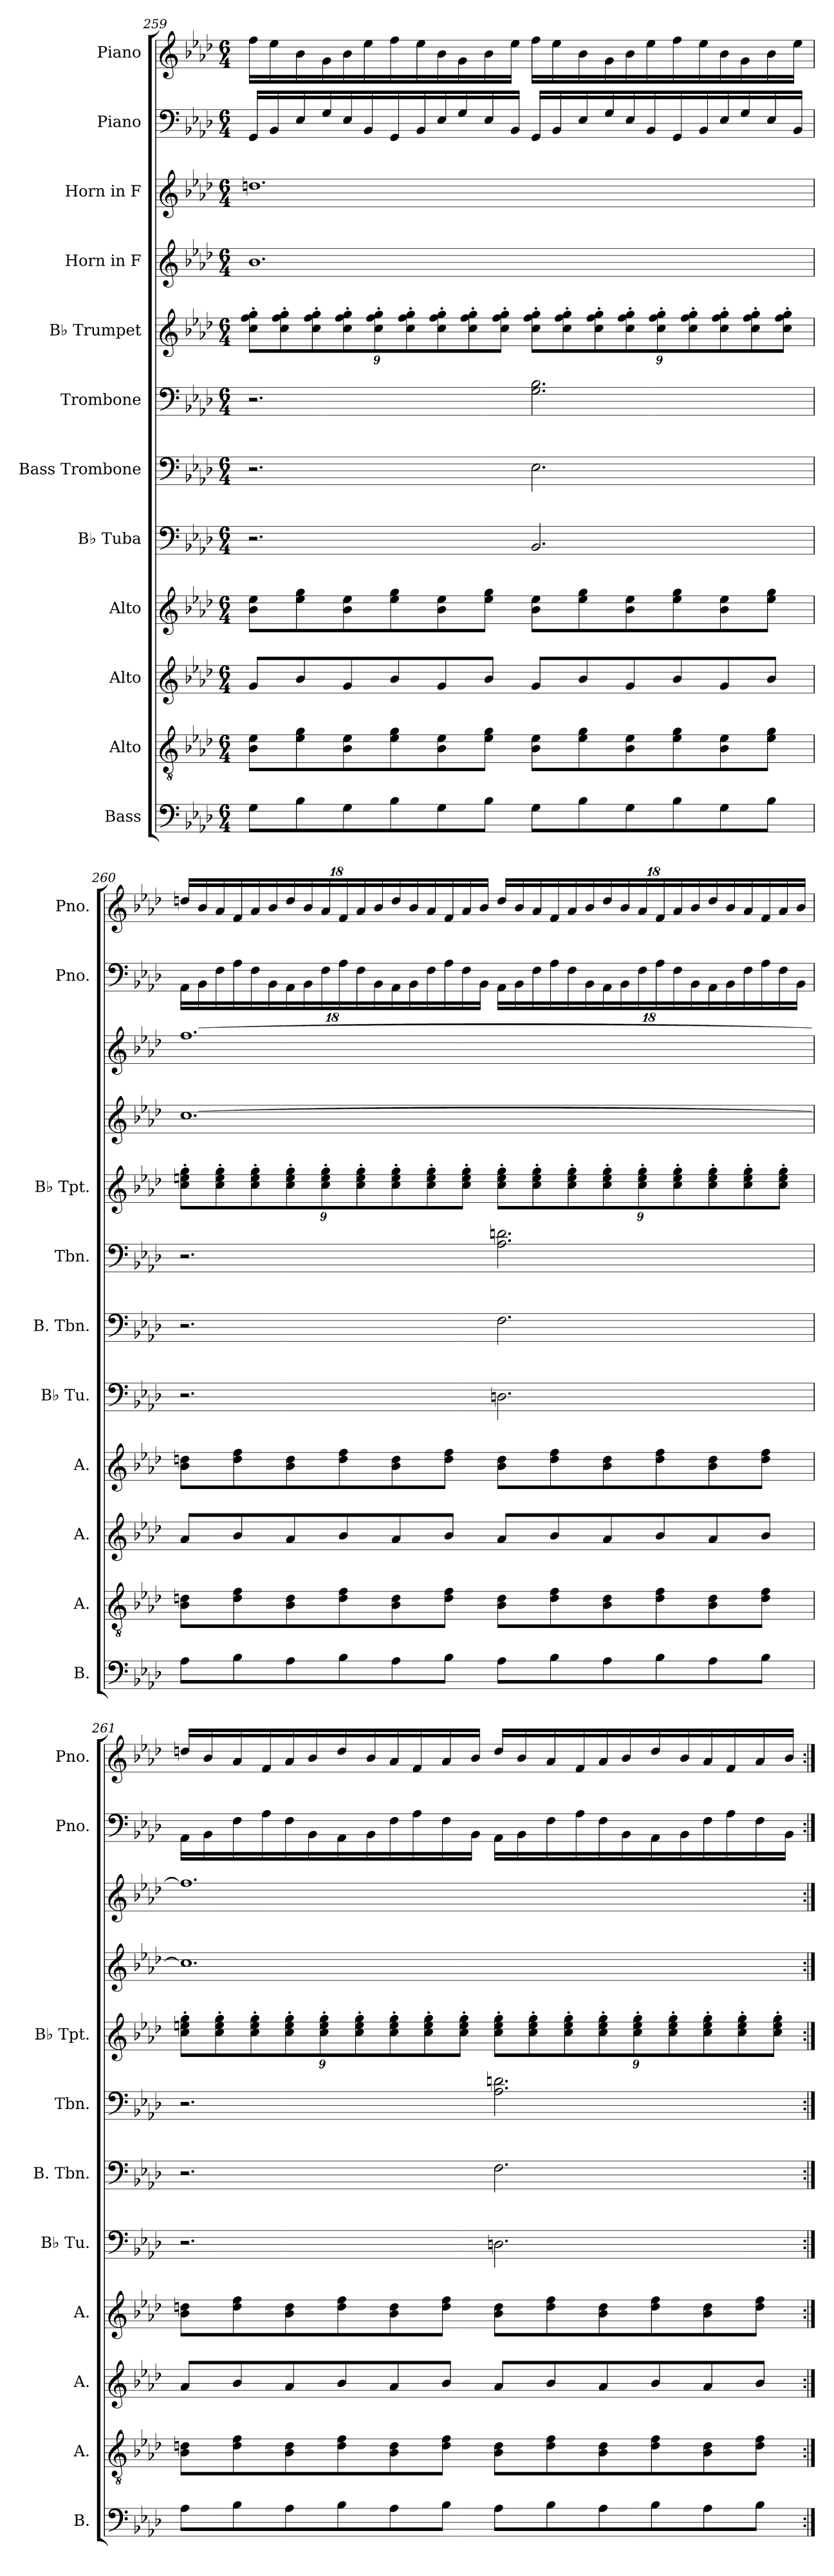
**kern	**kern	**kern	**kern	**kern	**kern	**kern	**kern	**kern	**kern	**kern	**kern
*part12	*part11	*part10	*part9	*part8	*part7	*part6	*part5	*part4	*part3	*part2	*part1
*staff12	*staff11	*staff10	*staff9	*staff8	*staff7	*staff6	*staff5	*staff4	*staff3	*staff2	*staff1
*I"Bass	*I"Alto	*I"Alto	*I"Alto	*I"B♭ Tuba	*I"Bass Trombone	*I"Trombone	*I"B♭ Trumpet	*I"Horn in F	*I"Horn in F	*I"Piano	*I"Piano
*I'B.	*I'A.	*I'A.	*I'A.	*I'B♭ Tu.	*I'B. Tbn.	*I'Tbn.	*I'B♭ Tpt.	*	*	*I'Pno.	*I'Pno.
!!LO:PB:g=z
*clefF4	*clefGv2	*clefG2	*clefG2	*clefF4	*clefF4	*clefF4	*clefG2	*clefG2	*clefG2	*clefF4	*clefG2
*	*	*	*	*	*	*	*ITrd1c2	*ITrd4c7	*ITrd4c7	*	*
*k[b-e-a-d-]	*k[b-e-a-d-]	*k[b-e-a-d-]	*k[b-e-a-d-]	*k[b-e-a-d-]	*k[b-e-a-d-]	*k[b-e-a-d-]	*k[b-e-a-d-g-c-]	*k[b-e-a-d-g-]	*k[b-e-a-d-g-]	*k[b-e-a-d-]	*k[b-e-a-d-]
*M6/4	*M6/4	*M6/4	*M6/4	*M6/4	*M6/4	*M6/4	*M6/4	*M6/4	*M6/4	*M6/4	*M6/4
*	*	*	*	*	*	*	*Xbrackettup	*	*	*	*
=259	=259	=259	=259	=259	=259	=259	=259	=259	=259	=259	=259
8G\L	8B-\ 8e-\L	8g/L	8b-\ 8ee-\L	2.r	2.r	2.r	12b-\' 12ee-\' 12ff\'L	1.e-	1.gn	16GG/LL	16ff\LL
.	.	.	.	.	.	.	.	.	.	16BB-/	16ee-\
.	.	.	.	.	.	.	12b-\' 12ee-\' 12ff\'	.	.	.	.
8B-\	8e-\ 8g\	8b-/	8ee-\ 8gg\	.	.	.	.	.	.	16E-/	16b-\
.	.	.	.	.	.	.	12b-\' 12ee-\' 12ff\'	.	.	.	.
.	.	.	.	.	.	.	.	.	.	16G/	16g\
8G\	8B-\ 8e-\	8g/	8b-\ 8ee-\	.	.	.	12b-\' 12ee-\' 12ff\'	.	.	16E-/	16b-\
.	.	.	.	.	.	.	.	.	.	16BB-/	16ee-\
.	.	.	.	.	.	.	12b-\' 12ee-\' 12ff\'	.	.	.	.
8B-\	8e-\ 8g\	8b-/	8ee-\ 8gg\	.	.	.	.	.	.	16GG/	16ff\
.	.	.	.	.	.	.	12b-\' 12ee-\' 12ff\'	.	.	.	.
.	.	.	.	.	.	.	.	.	.	16BB-/	16ee-\
8G\	8B-\ 8e-\	8g/	8b-\ 8ee-\	.	.	.	12b-\' 12ee-\' 12ff\'	.	.	16E-/	16b-\
.	.	.	.	.	.	.	.	.	.	16G/	16g\
.	.	.	.	.	.	.	12b-\' 12ee-\' 12ff\'	.	.	.	.
8B-\J	8e-\ 8g\J	8b-/J	8ee-\ 8gg\J	.	.	.	.	.	.	16E-/	16b-\
.	.	.	.	.	.	.	12b-\' 12ee-\' 12ff\'J	.	.	.	.
.	.	.	.	.	.	.	.	.	.	16BB-/JJ	16ee-\JJ
8G\L	8B-\ 8e-\L	8g/L	8b-\ 8ee-\L	2.BB-/	2.E-\	2.G\ 2.B-\	12b-\' 12ee-\' 12ff\'L	.	.	16GG/LL	16ff\LL
.	.	.	.	.	.	.	.	.	.	16BB-/	16ee-\
.	.	.	.	.	.	.	12b-\' 12ee-\' 12ff\'	.	.	.	.
8B-\	8e-\ 8g\	8b-/	8ee-\ 8gg\	.	.	.	.	.	.	16E-/	16b-\
.	.	.	.	.	.	.	12b-\' 12ee-\' 12ff\'	.	.	.	.
.	.	.	.	.	.	.	.	.	.	16G/	16g\
8G\	8B-\ 8e-\	8g/	8b-\ 8ee-\	.	.	.	12b-\' 12ee-\' 12ff\'	.	.	16E-/	16b-\
.	.	.	.	.	.	.	.	.	.	16BB-/	16ee-\
.	.	.	.	.	.	.	12b-\' 12ee-\' 12ff\'	.	.	.	.
8B-\	8e-\ 8g\	8b-/	8ee-\ 8gg\	.	.	.	.	.	.	16GG/	16ff\
.	.	.	.	.	.	.	12b-\' 12ee-\' 12ff\'	.	.	.	.
.	.	.	.	.	.	.	.	.	.	16BB-/	16ee-\
8G\	8B-\ 8e-\	8g/	8b-\ 8ee-\	.	.	.	12b-\' 12ee-\' 12ff\'	.	.	16E-/	16b-\
.	.	.	.	.	.	.	.	.	.	16G/	16g\
.	.	.	.	.	.	.	12b-\' 12ee-\' 12ff\'	.	.	.	.
8B-\J	8e-\ 8g\J	8b-/J	8ee-\ 8gg\J	.	.	.	.	.	.	16E-/	16b-\
.	.	.	.	.	.	.	12b-\' 12ee-\' 12ff\'J	.	.	.	.
.	.	.	.	.	.	.	.	.	.	16BB-/JJ	16ee-\JJ
!!LO:PB:g=z
=260	=260	=260	=260	=260	=260	=260	=260	=260	=260	=260	=260
*	*	*	*	*	*	*	*	*	*	*Xbrackettup	*Xbrackettup
8A-\L	8B-\ 8dn\L	8a-/L	8b-\ 8ddn\L	2.r	2.r	2.r	12b-\' 12ddn\' 12ff\'L	[1.f	[1.b-	24AA-\LL	24ddn/LL
.	.	.	.	.	.	.	.	.	.	24BB-\	24b-/
.	.	.	.	.	.	.	12b-\' 12dd\' 12ff\'	.	.	24F\	24a-/
8B-\	8d\ 8f\	8b-/	8dd\ 8ff\	.	.	.	.	.	.	24A-\	24f/
.	.	.	.	.	.	.	12b-\' 12dd\' 12ff\'	.	.	24F\	24a-/
.	.	.	.	.	.	.	.	.	.	24BB-\	24b-/
8A-\	8B-\ 8d\	8a-/	8b-\ 8dd\	.	.	.	12b-\' 12dd\' 12ff\'	.	.	24AA-\	24dd/
.	.	.	.	.	.	.	.	.	.	24BB-\	24b-/
.	.	.	.	.	.	.	12b-\' 12dd\' 12ff\'	.	.	24F\	24a-/
8B-\	8d\ 8f\	8b-/	8dd\ 8ff\	.	.	.	.	.	.	24A-\	24f/
.	.	.	.	.	.	.	12b-\' 12dd\' 12ff\'	.	.	24F\	24a-/
.	.	.	.	.	.	.	.	.	.	24BB-\	24b-/
8A-\	8B-\ 8d\	8a-/	8b-\ 8dd\	.	.	.	12b-\' 12dd\' 12ff\'	.	.	24AA-\	24dd/
.	.	.	.	.	.	.	.	.	.	24BB-\	24b-/
.	.	.	.	.	.	.	12b-\' 12dd\' 12ff\'	.	.	24F\	24a-/
8B-\J	8d\ 8f\J	8b-/J	8dd\ 8ff\J	.	.	.	.	.	.	24A-\	24f/
.	.	.	.	.	.	.	12b-\' 12dd\' 12ff\'J	.	.	24F\	24a-/
.	.	.	.	.	.	.	.	.	.	24BB-\JJ	24b-/JJ
8A-\L	8B-\ 8d\L	8a-/L	8b-\ 8dd\L	2.Dn\	2.F\	2.A-\ 2.dn\	12b-\' 12dd\' 12ff\'L	.	.	24AA-\LL	24dd/LL
.	.	.	.	.	.	.	.	.	.	24BB-\	24b-/
.	.	.	.	.	.	.	12b-\' 12dd\' 12ff\'	.	.	24F\	24a-/
8B-\	8d\ 8f\	8b-/	8dd\ 8ff\	.	.	.	.	.	.	24A-\	24f/
.	.	.	.	.	.	.	12b-\' 12dd\' 12ff\'	.	.	24F\	24a-/
.	.	.	.	.	.	.	.	.	.	24BB-\	24b-/
8A-\	8B-\ 8d\	8a-/	8b-\ 8dd\	.	.	.	12b-\' 12dd\' 12ff\'	.	.	24AA-\	24dd/
.	.	.	.	.	.	.	.	.	.	24BB-\	24b-/
.	.	.	.	.	.	.	12b-\' 12dd\' 12ff\'	.	.	24F\	24a-/
8B-\	8d\ 8f\	8b-/	8dd\ 8ff\	.	.	.	.	.	.	24A-\	24f/
.	.	.	.	.	.	.	12b-\' 12dd\' 12ff\'	.	.	24F\	24a-/
.	.	.	.	.	.	.	.	.	.	24BB-\	24b-/
8A-\	8B-\ 8d\	8a-/	8b-\ 8dd\	.	.	.	12b-\' 12dd\' 12ff\'	.	.	24AA-\	24dd/
.	.	.	.	.	.	.	.	.	.	24BB-\	24b-/
.	.	.	.	.	.	.	12b-\' 12dd\' 12ff\'	.	.	24F\	24a-/
8B-\J	8d\ 8f\J	8b-/J	8dd\ 8ff\J	.	.	.	.	.	.	24A-\	24f/
.	.	.	.	.	.	.	12b-\' 12dd\' 12ff\'J	.	.	24F\	24a-/
.	.	.	.	.	.	.	.	.	.	24BB-\JJ	24b-/JJ
!!LO:PB:g=z
=261	=261	=261	=261	=261	=261	=261	=261	=261	=261	=261	=261
8A-\L	8B-\ 8dn\L	8a-/L	8b-\ 8ddn\L	2.r	2.r	2.r	12b-\' 12ddn\' 12ff\'L	1.f]	1.b-]	16AA-\LL	16ddn/LL
.	.	.	.	.	.	.	.	.	.	16BB-\	16b-/
.	.	.	.	.	.	.	12b-\' 12dd\' 12ff\'	.	.	.	.
8B-\	8d\ 8f\	8b-/	8dd\ 8ff\	.	.	.	.	.	.	16F\	16a-/
.	.	.	.	.	.	.	12b-\' 12dd\' 12ff\'	.	.	.	.
.	.	.	.	.	.	.	.	.	.	16A-\	16f/
8A-\	8B-\ 8d\	8a-/	8b-\ 8dd\	.	.	.	12b-\' 12dd\' 12ff\'	.	.	16F\	16a-/
.	.	.	.	.	.	.	.	.	.	16BB-\	16b-/
.	.	.	.	.	.	.	12b-\' 12dd\' 12ff\'	.	.	.	.
8B-\	8d\ 8f\	8b-/	8dd\ 8ff\	.	.	.	.	.	.	16AA-\	16dd/
.	.	.	.	.	.	.	12b-\' 12dd\' 12ff\'	.	.	.	.
.	.	.	.	.	.	.	.	.	.	16BB-\	16b-/
8A-\	8B-\ 8d\	8a-/	8b-\ 8dd\	.	.	.	12b-\' 12dd\' 12ff\'	.	.	16F\	16a-/
.	.	.	.	.	.	.	.	.	.	16A-\	16f/
.	.	.	.	.	.	.	12b-\' 12dd\' 12ff\'	.	.	.	.
8B-\J	8d\ 8f\J	8b-/J	8dd\ 8ff\J	.	.	.	.	.	.	16F\	16a-/
.	.	.	.	.	.	.	12b-\' 12dd\' 12ff\'J	.	.	.	.
.	.	.	.	.	.	.	.	.	.	16BB-\JJ	16b-/JJ
8A-\L	8B-\ 8d\L	8a-/L	8b-\ 8dd\L	2.Dn\	2.F\	2.A-\ 2.dn\	12b-\' 12dd\' 12ff\'L	.	.	16AA-\LL	16dd/LL
.	.	.	.	.	.	.	.	.	.	16BB-\	16b-/
.	.	.	.	.	.	.	12b-\' 12dd\' 12ff\'	.	.	.	.
8B-\	8d\ 8f\	8b-/	8dd\ 8ff\	.	.	.	.	.	.	16F\	16a-/
.	.	.	.	.	.	.	12b-\' 12dd\' 12ff\'	.	.	.	.
.	.	.	.	.	.	.	.	.	.	16A-\	16f/
8A-\	8B-\ 8d\	8a-/	8b-\ 8dd\	.	.	.	12b-\' 12dd\' 12ff\'	.	.	16F\	16a-/
.	.	.	.	.	.	.	.	.	.	16BB-\	16b-/
.	.	.	.	.	.	.	12b-\' 12dd\' 12ff\'	.	.	.	.
8B-\	8d\ 8f\	8b-/	8dd\ 8ff\	.	.	.	.	.	.	16AA-\	16dd/
.	.	.	.	.	.	.	12b-\' 12dd\' 12ff\'	.	.	.	.
.	.	.	.	.	.	.	.	.	.	16BB-\	16b-/
8A-\	8B-\ 8d\	8a-/	8b-\ 8dd\	.	.	.	12b-\' 12dd\' 12ff\'	.	.	16F\	16a-/
.	.	.	.	.	.	.	.	.	.	16A-\	16f/
.	.	.	.	.	.	.	12b-\' 12dd\' 12ff\'	.	.	.	.
8B-\J	8d\ 8f\J	8b-/J	8dd\ 8ff\J	.	.	.	.	.	.	16F\	16a-/
.	.	.	.	.	.	.	12b-\' 12dd\' 12ff\'J	.	.	.	.
.	.	.	.	.	.	.	.	.	.	16BB-\JJ	16b-/JJ
=:|!	=:|!	=:|!	=:|!	=:|!	=:|!	=:|!	=:|!	=:|!	=:|!	=:|!	=:|!
*-	*-	*-	*-	*-	*-	*-	*-	*-	*-	*-	*-
